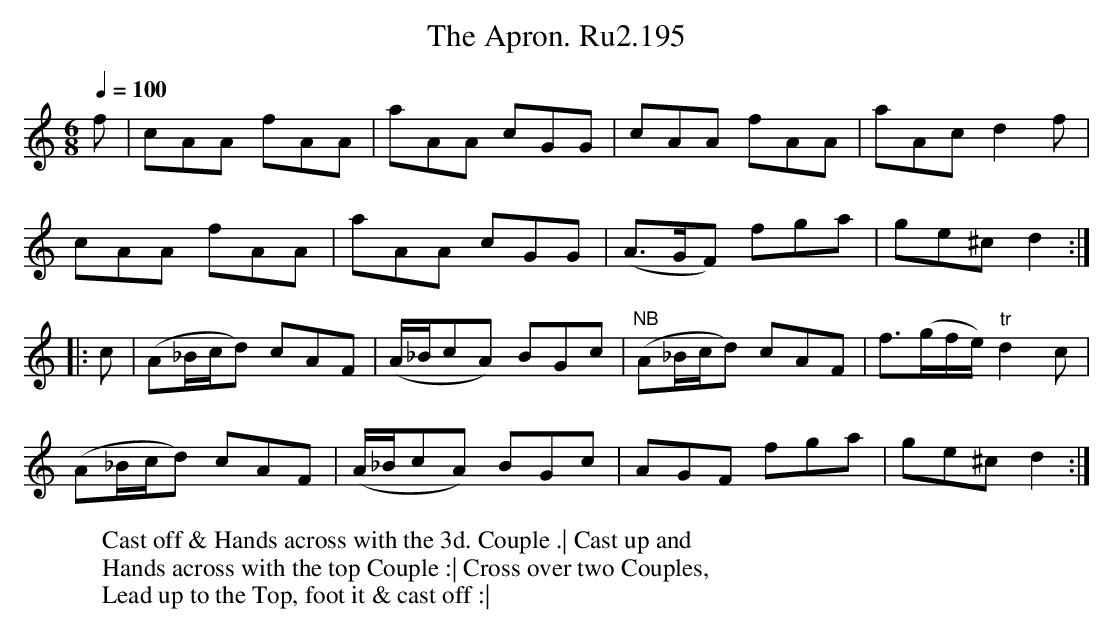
X:1
T:Apron. Ru2.195, The
M:6/8
L:1/8
Q:1/4=100
K:C
f|cAA fAA|aAA cGG|cAA fAA|aAcd2f|
cAA fAA|aAA cGG|(A>GF) fga|ge^cd2:|
|:c|(A_B/c/d) cAF|(A/_B/cA) BGc| "NB"(A_B/c/d) cAF|f>(gf/e/) "tr"d2c|
(A_B/c/d) cAF|(A/_B/cA) BGc|AGF fga|ge^cd2:|
W:Cast off & Hands across with the 3d. Couple .| Cast up and
W:Hands across with the top Couple :| Cross over two Couples,
W:Lead up to the Top, foot it & cast off :|
